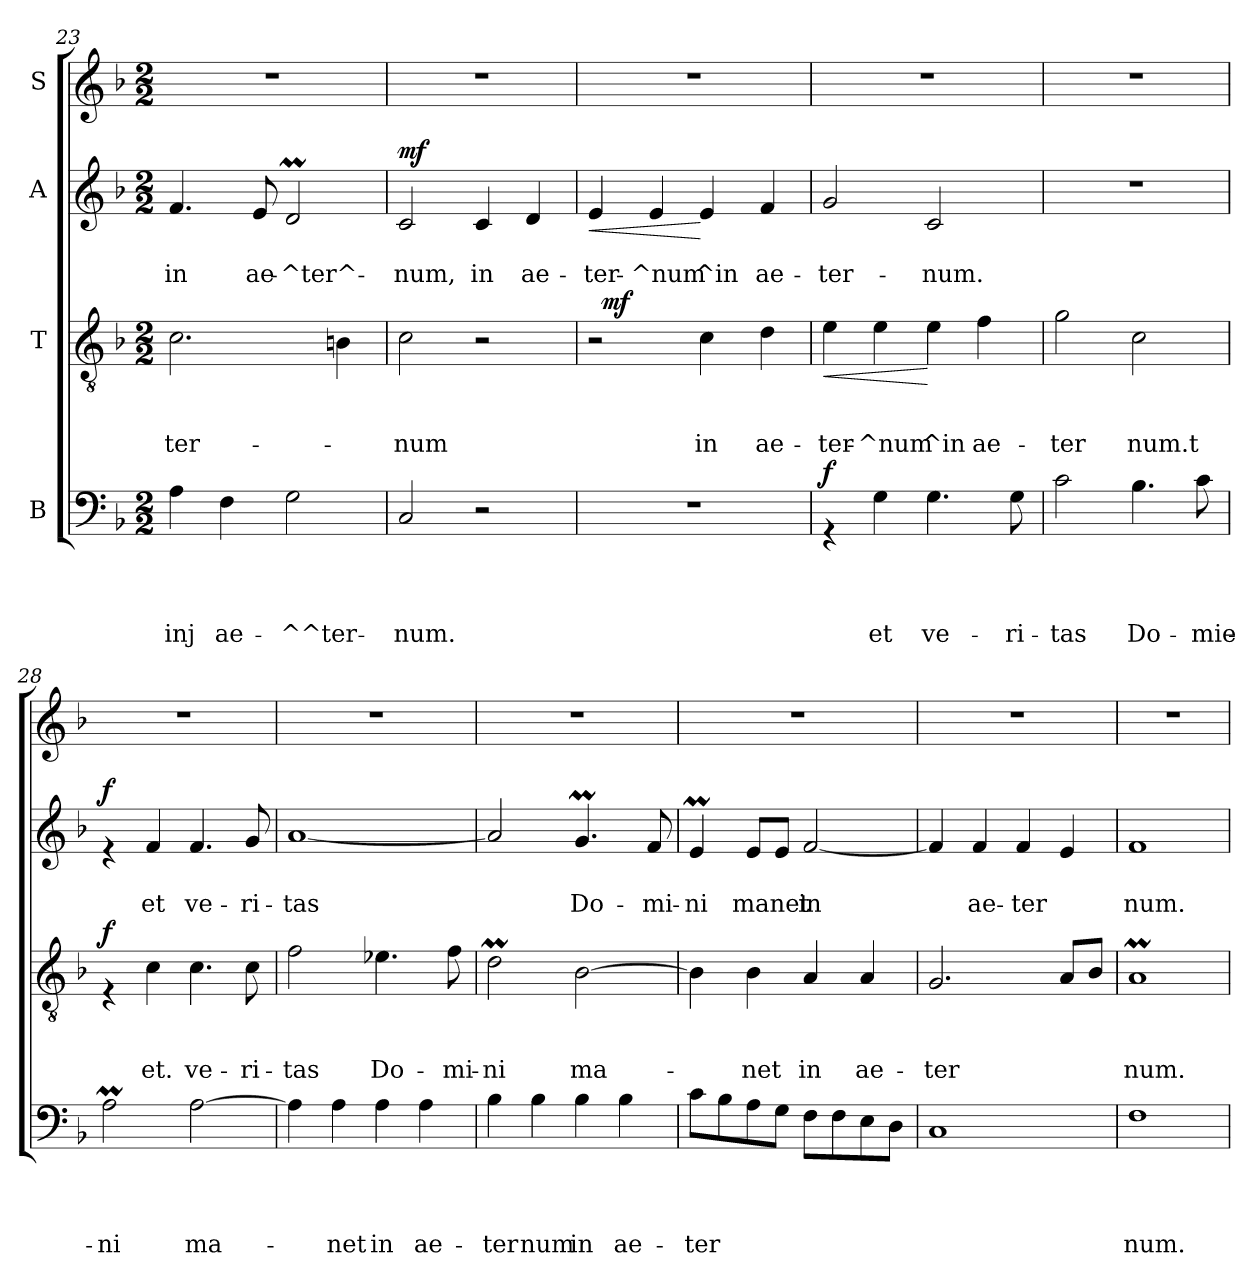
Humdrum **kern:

**kern	**text	**text	**text	**text	**dynam	**kern	**text	**text	**text	**dynam	**kern	**text	**text	**dynam	**kern
*part4	*part4	*part4	*part4	*part4	*part4	*part3	*part3	*part3	*part3	*part3	*part2	*part2	*part2	*part2	*part1
*staff4	*staff4	*staff4	*staff4	*staff4	*staff4	*staff3	*staff3	*staff3	*staff3	*staff3	*staff2	*staff2	*staff2	*staff2	*staff1
*I"B	*	*	*	*	*	*I"T	*	*	*	*	*I"A	*	*	*	*I"S
*clefF4	*	*	*	*	*	*clefGv2	*	*	*	*	*clefG2	*	*	*	*clefG2
*k[b-]	*	*	*	*	*	*k[b-]	*	*	*	*	*k[b-]	*	*	*	*k[b-]
*F:	*	*	*	*	*	*F:	*	*	*	*	*F:	*	*	*	*F:
*M2/2	*	*	*	*	*	*M2/2	*	*	*	*	*M2/2	*	*	*	*M2/2
=23	=23	=23	=23	=23	=23	=23	=23	=23	=23	=23	=23	=23	=23	=23	=23
!	!	!	!	!LO:LY:b	!	!	!	!	!LO:LY:b	!	!	!	!LO:LY:b	!	!
4A\	.	.	.	inj	.	2.c\	.	.	-ter-	.	4.f/	.	in	.	1r
!	!	!	!	!LO:LY:b	!	!	!	!	!	!	!	!	!	!	!
4F\	.	.	.	ae-	.	.	.	.	.	.	.	.	.	.	.
!	!	!	!	!	!	!	!	!	!	!	!	!	!LO:LY:b	!	!
.	.	.	.	.	.	.	.	.	.	.	8e/	.	ae-	.	.
!	!	!	!	!LO:LY:b	!	!	!	!	!	!	!	!	!LO:LY:b	!	!
2G\	.	.	.	-^^ter-	.	.	.	.	.	.	2dM/	.	-^ter^-	.	.
.	.	.	.	.	.	4Bn\	.	.	.	.	.	.	.	.	.
=24	=24	=24	=24	=24	=24	=24	=24	=24	=24	=24	=24	=24	=24	=24	=24
!	!	!	!	!LO:LY:b	!	!	!	!	!LO:LY:b	!	!	!	!LO:LY:b	!LO:DY:a	!
2C/	.	.	.	-num.	.	2c\	.	.	-num	.	2c/	.	-num,	mf	1r
!	!	!	!	!	!	!	!	!	!	!	!	!	!LO:LY:b	!	!
2r	.	.	.	.	.	2r	.	.	.	.	4c/	.	in	.	.
!	!	!	!	!	!	!	!	!	!	!	!	!	!LO:LY:b	!	!
.	.	.	.	.	.	.	.	.	.	.	4d/	.	ae-	.	.
=25	=25	=25	=25	=25	=25	=25	=25	=25	=25	=25	=25	=25	=25	=25	=25
!	!	!	!	!	!	!	!	!	!	!	!	!	!LO:LY:b	!LO:HP:b	!
*	*	*	*	*	*	*^	*	*	*	*	*	*	*	*	*
1r	.	.	.	.	.	2r	32ryy	.	.	.	.	4e/	.	-ter-	<	1r
!	!	!	!	!	!	!	!	!	!	!	!LO:DY:a	!	!	!	!	!
.	.	.	.	.	.	.	2ryy	.	.	.	mf	.	.	.	.	.
!	!	!	!	!	!	!	!	!	!	!	!	!	!	!LO:LY:b	!	!
.	.	.	.	.	.	.	.	.	.	.	.	4e/	.	-^num	.	.
!	!	!	!	!	!	!	!	!	!	!LO:LY:b	!	!	!	!LO:LY:b	!	!
.	.	.	.	.	.	4c\	.	.	.	in	.	4e/	.	^in	[	.
.	.	.	.	.	.	.	4...ryy	.	.	.	.	.	.	.	.	.
!	!	!	!	!	!	!	!	!	!	!LO:LY:b	!	!	!	!LO:LY:b	!	!
.	.	.	.	.	.	4d\	.	.	.	ae-	.	4f/	.	ae-	.	.
=26	=26	=26	=26	=26	=26	=26	=26	=26	=26	=26	=26	=26	=26	=26	=26	=26
!	!	!	!	!	!LO:DY:a	!	!	!	!	!LO:LY:b	!LO:HP:b	!	!	!LO:LY:b	!	!
*	*	*	*	*	*	*v	*v	*	*	*	*	*	*	*	*	*
4rGG	.	.	.	.	f	4e\	.	.	-ter-	<	2g/	.	-ter-	.	1r
!	!	!	!	!LO:LY:b	!	!	!	!	!LO:LY:b	!	!	!	!	!	!
4G\	.	.	.	et	.	4e\	.	.	-^num	.	.	.	.	.	.
!	!	!	!	!LO:LY:b	!	!	!	!	!LO:LY:b	!	!	!	!LO:LY:b	!	!
4.G\	.	.	.	ve-	.	4e\	.	.	^in	[	2c/	.	-num.	.	.
!	!	!	!	!	!	!	!	!	!LO:LY:b	!	!	!	!	!	!
.	.	.	.	.	.	4f\	.	.	ae-	.	.	.	.	.	.
!	!	!	!	!LO:LY:b	!	!	!	!	!	!	!	!	!	!	!
8G\	.	.	.	-ri-	.	.	.	.	.	.	.	.	.	.	.
=27	=27	=27	=27	=27	=27	=27	=27	=27	=27	=27	=27	=27	=27	=27	=27
!	!	!	!	!LO:LY:b	!	!	!	!	!LO:LY:b	!	!	!	!	!	!
2c\	.	.	.	-tas	.	2g\	.	.	-ter	.	1r	.	.	.	1r
!	!	!	!	!LO:LY:b	!	!	!	!	!LO:LY:b	!	!	!	!	!	!
4.B-\	.	.	.	Do-	.	2c\	.	.	num.t	.	.	.	.	.	.
!	!	!	!	!LO:LY:b	!	!	!	!	!	!	!	!	!	!	!
8c\	.	.	.	-mie-	.	.	.	.	.	.	.	.	.	.	.
!!LO:LB:g=z
=28	=28	=28	=28	=28	=28	=28	=28	=28	=28	=28	=28	=28	=28	=28	=28
!	!	!	!	!LO:LY:b	!	!	!	!	!	!LO:DY:a	!	!	!	!LO:DY:a	!
2Am\	.	.	.	-ni	.	4rE	.	.	.	f	4re	.	.	f	1r
!	!	!	!	!	!	!	!	!	!LO:LY:b	!	!	!	!LO:LY:b	!	!
.	.	.	.	.	.	4c\	.	.	et.	.	4f/	.	et	.	.
!	!	!	!	!LO:LY:b	!	!	!	!	!LO:LY:b	!	!	!	!LO:LY:b	!	!
[>2A\	.	.	.	ma-	.	4.c\	.	.	ve-	.	4.f/	.	ve-	.	.
!	!	!	!	!	!	!	!	!	!LO:LY:b	!	!	!	!LO:LY:b	!	!
.	.	.	.	.	.	8c\	.	.	-ri-	.	8g/	.	-ri-	.	.
=29	=29	=29	=29	=29	=29	=29	=29	=29	=29	=29	=29	=29	=29	=29	=29
!	!	!	!	!	!	!	!	!	!LO:LY:b	!	!	!	!LO:LY:b	!	!
4A\]	.	.	.	.	.	2f\	.	.	-tas	.	[<1a	.	-tas	.	1r
!	!	!	!	!LO:LY:b	!	!	!	!	!	!	!	!	!	!	!
4A\	.	.	.	-net	.	.	.	.	.	.	.	.	.	.	.
!	!	!	!	!LO:LY:b	!	!	!	!	!LO:LY:b	!	!	!	!	!	!
4A\	.	.	.	in	.	4.e-X\	.	.	Do-	.	.	.	.	.	.
!	!	!	!	!LO:LY:b	!	!	!	!	!	!	!	!	!	!	!
4A\	.	.	.	ae-	.	.	.	.	.	.	.	.	.	.	.
!	!	!	!	!	!	!	!	!	!LO:LY:b	!	!	!	!	!	!
.	.	.	.	.	.	8f\	.	.	-mi-	.	.	.	.	.	.
=30	=30	=30	=30	=30	=30	=30	=30	=30	=30	=30	=30	=30	=30	=30	=30
!	!	!	!	!LO:LY:b	!	!	!	!	!LO:LY:b	!	!	!	!	!	!
4B-\	.	.	.	-ter	.	2dM\	.	.	-ni	.	2a/]	.	.	.	1r
!	!	!	!	!LO:LY:b	!	!	!	!	!	!	!	!	!	!	!
4B-\	.	.	.	num	.	.	.	.	.	.	.	.	.	.	.
!	!	!	!	!LO:LY:b	!	!	!	!	!LO:LY:b	!	!	!	!LO:LY:b	!	!
4B-\	.	.	.	in	.	[>2B-\	.	.	ma-	.	4.gM/	.	Do-	.	.
!	!	!	!	!LO:LY:b	!	!	!	!	!	!	!	!	!	!	!
4B-\	.	.	.	ae-	.	.	.	.	.	.	.	.	.	.	.
!	!	!	!	!	!	!	!	!	!	!	!	!	!LO:LY:b	!	!
.	.	.	.	.	.	.	.	.	.	.	8f/	.	-mi-	.	.
=31	=31	=31	=31	=31	=31	=31	=31	=31	=31	=31	=31	=31	=31	=31	=31
!	!	!	!	!LO:LY:b	!	!	!	!	!	!	!	!	!LO:LY:b	!	!
8c\L	.	.	.	-ter	.	4B-\]	.	.	.	.	4em/	.	-ni	.	1r
8B-\	.	.	.	.	.	.	.	.	.	.	.	.	.	.	.
!	!	!	!	!	!	!	!	!	!LO:LY:b	!	!	!	!LO:LY:b	!	!
8A\	.	.	.	.	.	4B-\	.	.	-net	.	8e/L	.	manet	.	.
8G\J	.	.	.	.	.	.	.	.	.	.	8e/J	.	.	.	.
!	!	!	!	!	!	!	!	!	!LO:LY:b	!	!	!	!LO:LY:b	!	!
8F\L	.	.	.	.	.	4A/	.	.	in	.	[<2f/	.	in	.	.
8F\	.	.	.	.	.	.	.	.	.	.	.	.	.	.	.
!	!	!	!	!	!	!	!	!	!LO:LY:b	!	!	!	!	!	!
8E\	.	.	.	.	.	4A/	.	.	ae-	.	.	.	.	.	.
8D\J	.	.	.	.	.	.	.	.	.	.	.	.	.	.	.
=32	=32	=32	=32	=32	=32	=32	=32	=32	=32	=32	=32	=32	=32	=32	=32
!	!	!	!	!	!	!	!	!	!LO:LY:b	!	!	!	!	!	!
1C	.	.	.	.	.	2.G/	.	.	-ter	.	4f/]	.	.	.	1r
!	!	!	!	!	!	!	!	!	!	!	!	!	!LO:LY:b	!	!
.	.	.	.	.	.	.	.	.	.	.	4f/	.	ae-	.	.
!	!	!	!	!	!	!	!	!	!	!	!	!	!LO:LY:b	!	!
.	.	.	.	.	.	.	.	.	.	.	4f/	.	-ter	.	.
.	.	.	.	.	.	8A/L	.	.	.	.	4e/	.	.	.	.
.	.	.	.	.	.	8B-/J	.	.	.	.	.	.	.	.	.
=33	=33	=33	=33	=33	=33	=33	=33	=33	=33	=33	=33	=33	=33	=33	=33
!	!	!	!	!LO:LY:b	!	!	!	!	!LO:LY:b	!	!	!	!LO:LY:b	!	!
1F	.	.	.	num.	.	1Am	.	.	num.	.	1f	.	num.	.	1r
=	=	=	=	=	=	=	=	=	=	=	=	=	=	=	=
*-	*-	*-	*-	*-	*-	*-	*-	*-	*-	*-	*-	*-	*-	*-	*-
